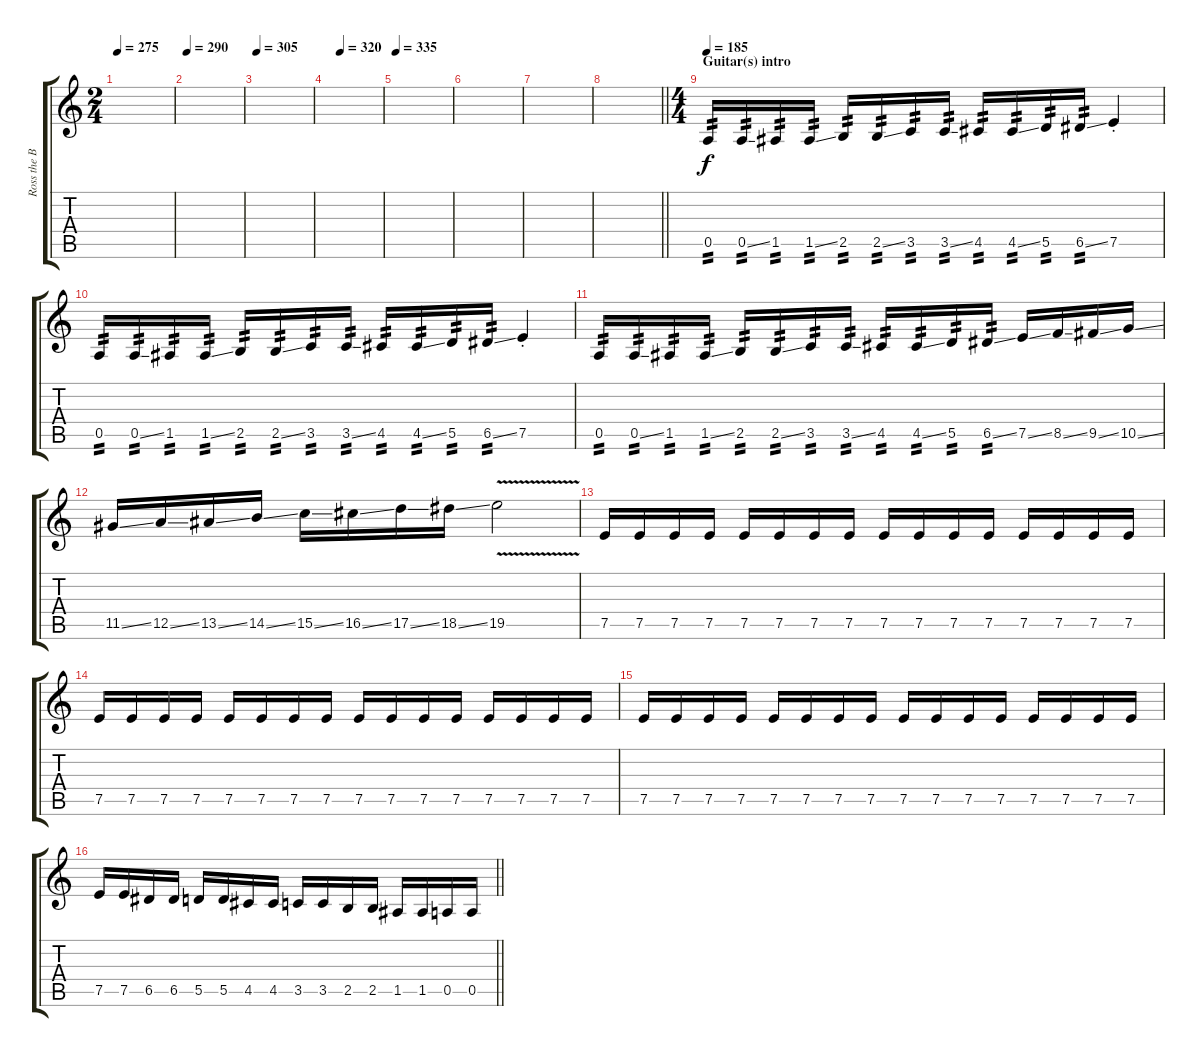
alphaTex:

\track ("Ross the Boss" "Ross the B") {instrument distortionguitar}
\staff {score tabs}
\tuning (E4 B3 G3 D3 A2 E2) {hide}
\ts (2 4)
\tempo 275
\clef g2
\ks c
|
\tempo 290
|
\tempo 305
|
\tempo (320 0.25)
|
\tempo 335
|
|
|
\barLineRight lightlight
|
\ts (4 4)
\section ("" "Guitar(s) intro")
\tempo 185
0.5.16{tp 2} 0.5{ss}.16{tp 2} 1.5.16{tp 2} 1.5{ss}.16{tp 2} 2.5.16{tp 2} 2.5{ss}.16{tp 2} 3.5.16{tp 2} 3.5{ss}.16{tp 2} 4.5.16{tp 2} 4.5{ss}.16{tp 2} 5.5.16{tp 2} 6.5{ss}.16{tp 2} 7.5{st}.4 |
0.5.16{tp 2} 0.5{ss}.16{tp 2} 1.5.16{tp 2} 1.5{ss}.16{tp 2} 2.5.16{tp 2} 2.5{ss}.16{tp 2} 3.5.16{tp 2} 3.5{ss}.16{tp 2} 4.5.16{tp 2} 4.5{ss}.16{tp 2} 5.5.16{tp 2} 6.5{ss}.16{tp 2} 7.5{st}.4 |
0.5.16{tp 2} 0.5{ss}.16{tp 2} 1.5.16{tp 2} 1.5{ss}.16{tp 2} 2.5.16{tp 2} 2.5{ss}.16{tp 2} 3.5.16{tp 2} 3.5{ss}.16{tp 2} 4.5.16{tp 2} 4.5{ss}.16{tp 2} 5.5.16{tp 2} 6.5{ss}.16{tp 2} 7.5{ss}.16 8.5{ss}.16 9.5{ss}.16 10.5{ss}.16 |
11.5{ss}.16 12.5{ss}.16 13.5{ss}.16 14.5{ss}.16 15.5{ss}.16 16.5{ss}.16 17.5{ss}.16 18.5{ss}.16 19.5{v}.2 |
7.5.16 7.5.16 7.5.16 7.5.16 7.5.16 7.5.16 7.5.16 7.5.16 7.5.16 7.5.16 7.5.16 7.5.16 7.5.16 7.5.16 7.5.16 7.5.16 |
7.5.16 7.5.16 7.5.16 7.5.16 7.5.16 7.5.16 7.5.16 7.5.16 7.5.16 7.5.16 7.5.16 7.5.16 7.5.16 7.5.16 7.5.16 7.5.16 |
7.5.16 7.5.16 7.5.16 7.5.16 7.5.16 7.5.16 7.5.16 7.5.16 7.5.16 7.5.16 7.5.16 7.5.16 7.5.16 7.5.16 7.5.16 7.5.16 |
\barLineRight lightlight
7.5.16 7.5.16 6.5.16 6.5.16 5.5.16 5.5.16 4.5.16 4.5.16 3.5.16 3.5.16 2.5.16 2.5.16 1.5.16 1.5.16 0.5.16 0.5.16
